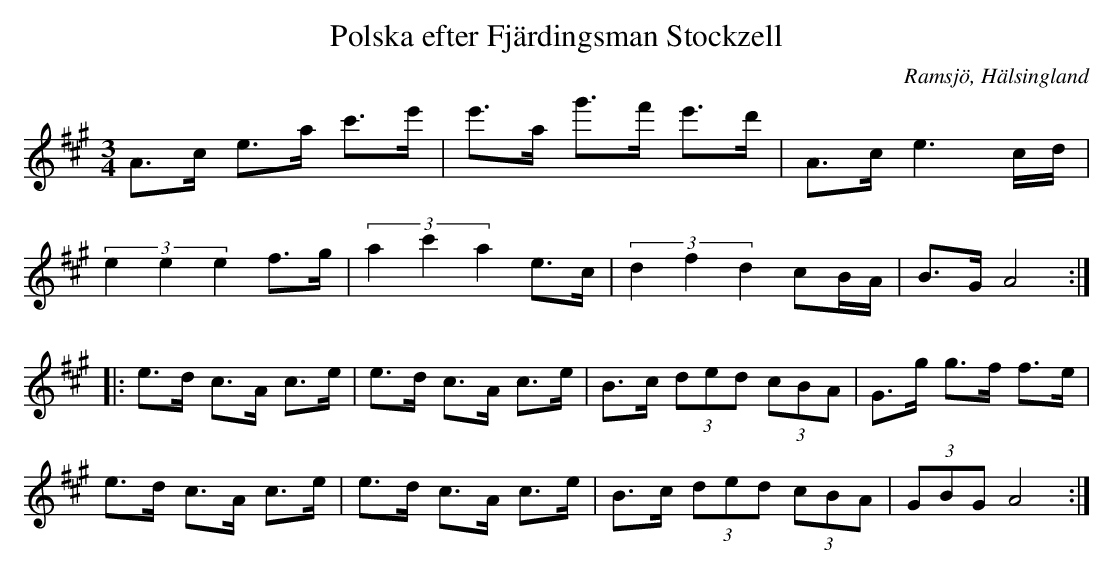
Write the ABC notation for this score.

X:1
T:Polska efter Fjärdingsman Stockzell
O: Ramsjö, Hälsingland
M:3/4
L:1/8
K:A
A>c e>a c'>e'|e'>a g'>f' e'>d'| A>c e3 c/d/ |
(3e2 e2 e2 f>g | (3a2 c'2 a2 e>c | (3d2 f2 d2 cB/A/ | B>G A4 :|
|: e>d c>A c>e | e>d c>A c>e | B>c (3ded (3cBA | G>g g>f f>e |
e>d c>A c>e | e>d c>A c>e | B>c (3ded (3cBA | (3GBG A4 :|]
